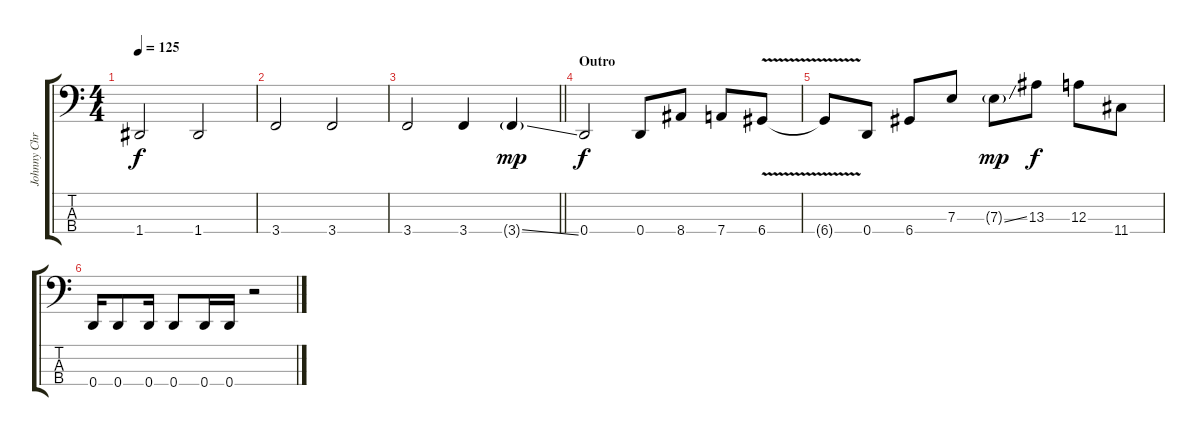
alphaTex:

\track ("Johnny Christ" "Johnny Chr") {instrument slapbass1}
\staff {score tabs}
\tuning (G2 D2 A1 D1) {hide}
\ts (4 4)
\tempo 125
\clef f4
\ks c
1.4.2{dy f} 1.4.2 |
3.4.2 3.4.2 |
\barLineRight lightlight
3.4.2 3.4.4 3.4{ss g}.4{dy mp} |
\section ("" "Outro")
0.4.2{dy f} 0.4.8 8.4.8 7.4.8 6.4{v}.8 |
6.4{t}.8 0.4.8 6.4.8 7.3.8 7.3{ss g}.8{dy mp} 13.3.8{dy f} 12.3.8 11.4.8 |
0.4.16 0.4.8 0.4.16 0.4.8 0.4.16 0.4.16 r.2
